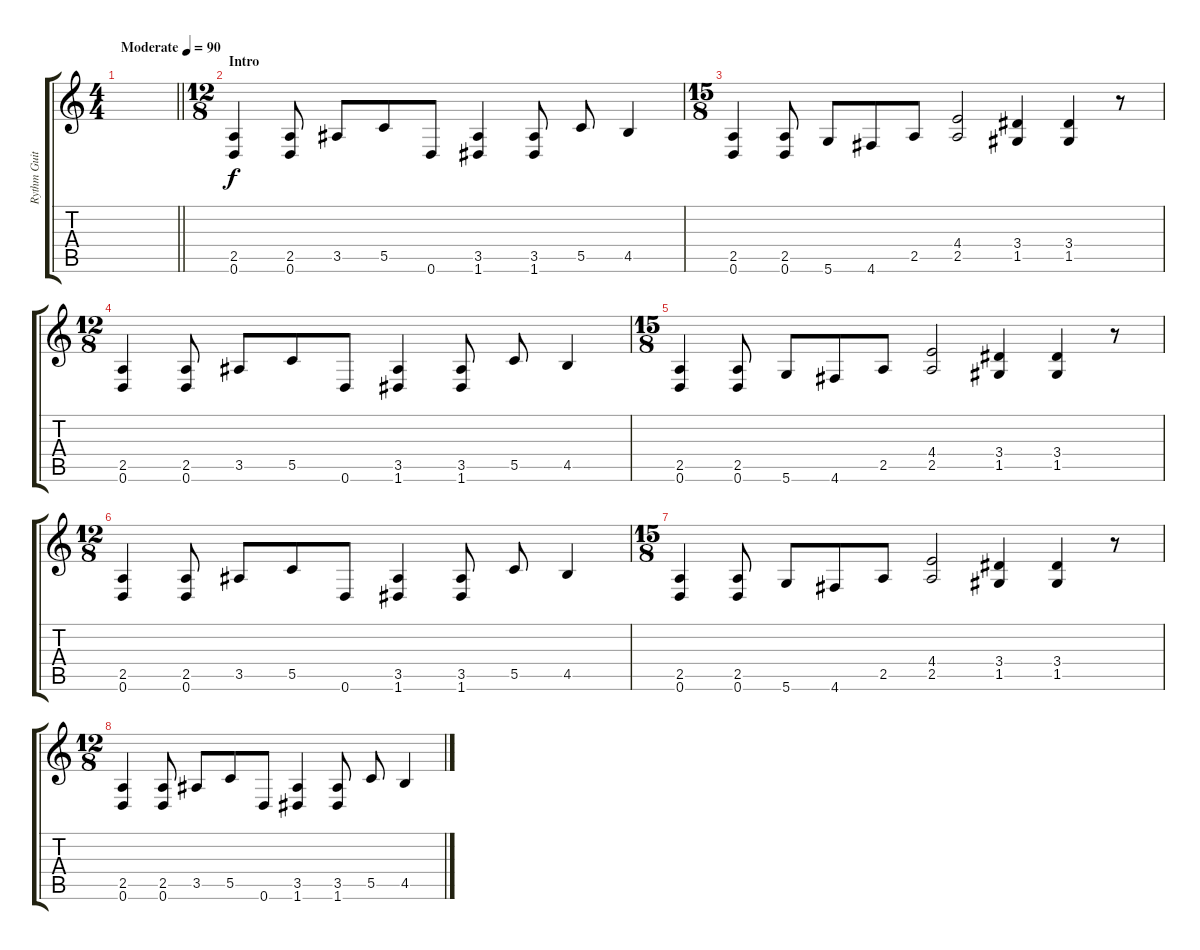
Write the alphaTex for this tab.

\track ("Rythm Guitar" "Rythm Guit") {instrument distortionguitar}
\staff {score tabs}
\tuning (D4 A3 F3 C3 G2 D2) {hide}
\ts (4 4)
\tempo (90 "Moderate")
\clef g2
\barLineRight lightlight
\ks c
|
\ts (12 8)
\section ("" "Intro")
(2.5 0.6).4 (2.5 0.6).8 3.5.8 5.5.8 0.6.8 (3.5 1.6).4 (3.5 1.6).8 5.5.8 4.5.4 |
\ts (15 8)
(2.5 0.6).4 (2.5 0.6).8 5.6.8 4.6.8 2.5.8 (4.4 2.5).2 (3.4 1.5).4 (3.4 1.5).4 r.8 |
\ts (12 8)
(2.5 0.6).4 (2.5 0.6).8 3.5.8 5.5.8 0.6.8 (3.5 1.6).4 (3.5 1.6).8 5.5.8 4.5.4 |
\ts (15 8)
(2.5 0.6).4 (2.5 0.6).8 5.6.8 4.6.8 2.5.8 (4.4 2.5).2 (3.4 1.5).4 (3.4 1.5).4 r.8 |
\ts (12 8)
(2.5 0.6).4 (2.5 0.6).8 3.5.8 5.5.8 0.6.8 (3.5 1.6).4 (3.5 1.6).8 5.5.8 4.5.4 |
\ts (15 8)
(2.5 0.6).4 (2.5 0.6).8 5.6.8 4.6.8 2.5.8 (4.4 2.5).2 (3.4 1.5).4 (3.4 1.5).4 r.8 |
\ts (12 8)
(2.5 0.6).4 (2.5 0.6).8 3.5.8 5.5.8 0.6.8 (3.5 1.6).4 (3.5 1.6).8 5.5.8 4.5.4
